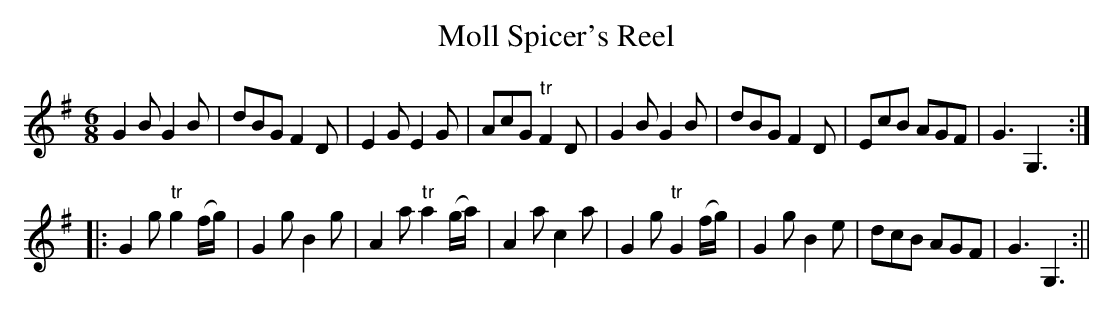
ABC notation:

X:1
T:Moll Spicer's Reel
M:6/8
L:1/8
K:G
G2B G2B|dBG F2D|E2G E2G|AcG "tr"F2D|G2B G2B|dBG F2D|EcB AGF|G3 G,3:|
|:G2g "tr"g2 (f/g/)|G2g B2g|A2a "tr"a2 (g/a/)|A2a c2a|G2g "tr"G2 (f/g/)|G2g B2e|dcB AGF|G3 G,3:||
